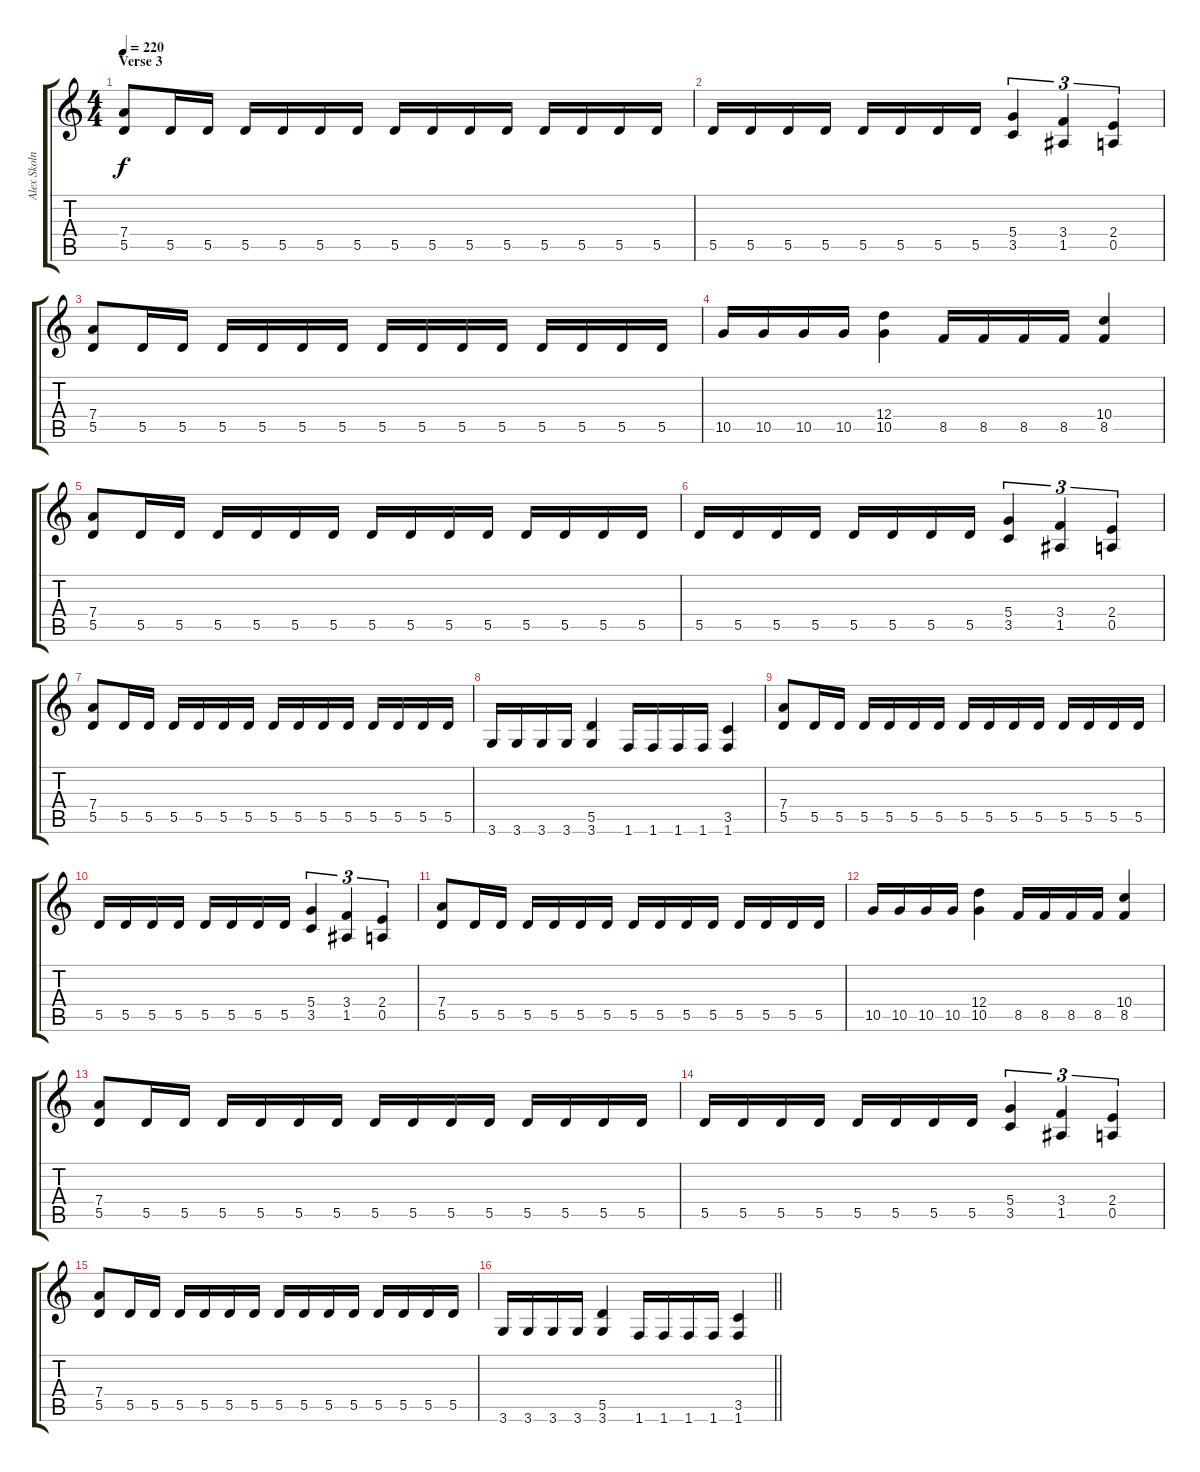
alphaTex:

\track ("Alex Skolnick (Lead Gutar)" "Alex Skoln") {instrument distortionguitar}
\staff {score tabs}
\tuning (E4 B3 G3 D3 A2 E2) {hide}
\ts (4 4)
\section ("" "Verse 3")
\tempo 220
\clef g2
\ks c
(7.4 5.5).8{dy f} 5.5.16 5.5.16 5.5.16 5.5.16 5.5.16 5.5.16 5.5.16 5.5.16 5.5.16 5.5.16 5.5.16 5.5.16 5.5.16 5.5.16 |
5.5.16 5.5.16 5.5.16 5.5.16 5.5.16 5.5.16 5.5.16 5.5.16 (5.4 3.5).4{tu (3 2)} (3.4 1.5).4{tu (3 2)} (2.4 0.5).4{tu (3 2)} |
(7.4 5.5).8 5.5.16 5.5.16 5.5.16 5.5.16 5.5.16 5.5.16 5.5.16 5.5.16 5.5.16 5.5.16 5.5.16 5.5.16 5.5.16 5.5.16 |
10.5.16 10.5.16 10.5.16 10.5.16 (12.4 10.5).4 8.5.16 8.5.16 8.5.16 8.5.16 (10.4 8.5).4 |
(7.4 5.5).8 5.5.16 5.5.16 5.5.16 5.5.16 5.5.16 5.5.16 5.5.16 5.5.16 5.5.16 5.5.16 5.5.16 5.5.16 5.5.16 5.5.16 |
5.5.16 5.5.16 5.5.16 5.5.16 5.5.16 5.5.16 5.5.16 5.5.16 (5.4 3.5).4{tu (3 2)} (3.4 1.5).4{tu (3 2)} (2.4 0.5).4{tu (3 2)} |
(7.4 5.5).8 5.5.16 5.5.16 5.5.16 5.5.16 5.5.16 5.5.16 5.5.16 5.5.16 5.5.16 5.5.16 5.5.16 5.5.16 5.5.16 5.5.16 |
3.6.16 3.6.16 3.6.16 3.6.16 (5.5 3.6).4 1.6.16 1.6.16 1.6.16 1.6.16 (3.5 1.6).4 |
(7.4 5.5).8 5.5.16 5.5.16 5.5.16 5.5.16 5.5.16 5.5.16 5.5.16 5.5.16 5.5.16 5.5.16 5.5.16 5.5.16 5.5.16 5.5.16 |
5.5.16 5.5.16 5.5.16 5.5.16 5.5.16 5.5.16 5.5.16 5.5.16 (5.4 3.5).4{tu (3 2)} (3.4 1.5).4{tu (3 2)} (2.4 0.5).4{tu (3 2)} |
(7.4 5.5).8 5.5.16 5.5.16 5.5.16 5.5.16 5.5.16 5.5.16 5.5.16 5.5.16 5.5.16 5.5.16 5.5.16 5.5.16 5.5.16 5.5.16 |
10.5.16 10.5.16 10.5.16 10.5.16 (12.4 10.5).4 8.5.16 8.5.16 8.5.16 8.5.16 (10.4 8.5).4 |
(7.4 5.5).8 5.5.16 5.5.16 5.5.16 5.5.16 5.5.16 5.5.16 5.5.16 5.5.16 5.5.16 5.5.16 5.5.16 5.5.16 5.5.16 5.5.16 |
5.5.16 5.5.16 5.5.16 5.5.16 5.5.16 5.5.16 5.5.16 5.5.16 (5.4 3.5).4{tu (3 2)} (3.4 1.5).4{tu (3 2)} (2.4 0.5).4{tu (3 2)} |
(7.4 5.5).8 5.5.16 5.5.16 5.5.16 5.5.16 5.5.16 5.5.16 5.5.16 5.5.16 5.5.16 5.5.16 5.5.16 5.5.16 5.5.16 5.5.16 |
\barLineRight lightlight
3.6.16 3.6.16 3.6.16 3.6.16 (5.5 3.6).4 1.6.16 1.6.16 1.6.16 1.6.16 (3.5 1.6).4
